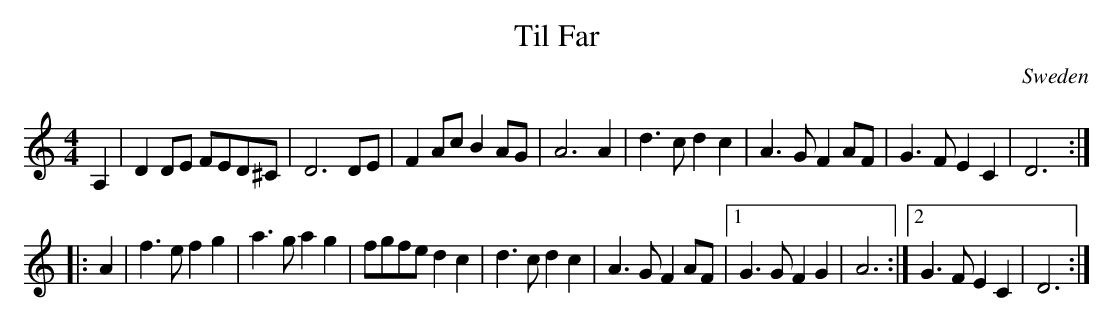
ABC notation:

X:1
T:Til Far
M:4/4
O:Sweden
K:D dorian
A,2 |\
D2DE FED^C | D6 DE | F2 Ac B2AG | A6 A2 |\
d3c d2c2 | A3G F2AF | G3F E2C2 | D6 :|
|: A2 |\
f3e f2g2 | a3g a2g2 | fgfe d2c2 | d3c d2c2 |\
A3G F2AF |1 G3G F2G2 | A6 :|2 G3F E2C2 | D6 :|
